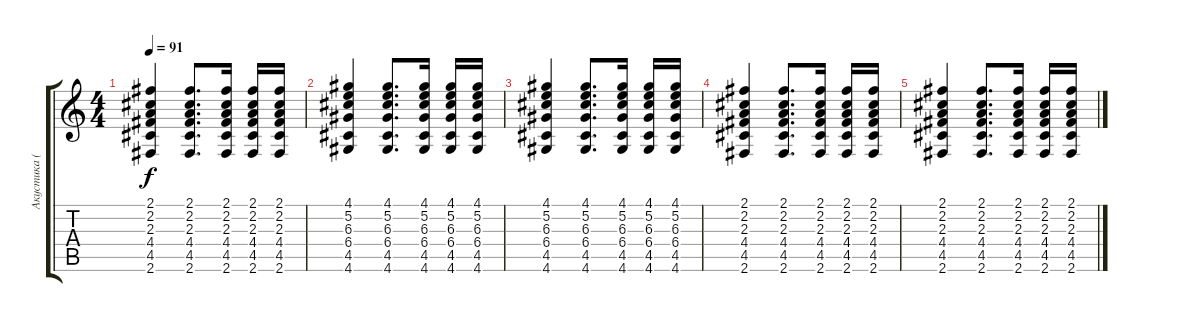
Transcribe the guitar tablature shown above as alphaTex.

\track ("Акустика (ритм)" "Акустика (") {instrument acousticguitarsteel}
\staff {score tabs}
\tuning (E4 B3 G3 D3 A2 E2) {hide}
\ts (4 4)
\tempo 91
\clef g2
\ks c
(2.1 2.2 2.3 4.4 4.5 2.6).4{dy f} (2.1 2.2 2.3 4.4 4.5 2.6).8{d} (2.1 2.2 2.3 4.4 4.5 2.6).16 (2.1 2.2 2.3 4.4 4.5 2.6).16 (2.1 2.2 2.3 4.4 4.5 2.6).16 |
(4.1 5.2 6.3 6.4 4.5 4.6).4 (4.1 5.2 6.3 6.4 4.5 4.6).8{d} (4.1 5.2 6.3 6.4 4.5 4.6).16 (4.1 5.2 6.3 6.4 4.5 4.6).16 (4.1 5.2 6.3 6.4 4.5 4.6).16 |
(4.1 5.2 6.3 6.4 4.5 4.6).4 (4.1 5.2 6.3 6.4 4.5 4.6).8{d} (4.1 5.2 6.3 6.4 4.5 4.6).16 (4.1 5.2 6.3 6.4 4.5 4.6).16 (4.1 5.2 6.3 6.4 4.5 4.6).16 |
(2.1 2.2 2.3 4.4 4.5 2.6).4 (2.1 2.2 2.3 4.4 4.5 2.6).8{d} (2.1 2.2 2.3 4.4 4.5 2.6).16 (2.1 2.2 2.3 4.4 4.5 2.6).16 (2.1 2.2 2.3 4.4 4.5 2.6).16 |
(2.1 2.2 2.3 4.4 4.5 2.6).4 (2.1 2.2 2.3 4.4 4.5 2.6).8{d} (2.1 2.2 2.3 4.4 4.5 2.6).16 (2.1 2.2 2.3 4.4 4.5 2.6).16 (2.1 2.2 2.3 4.4 4.5 2.6).16
